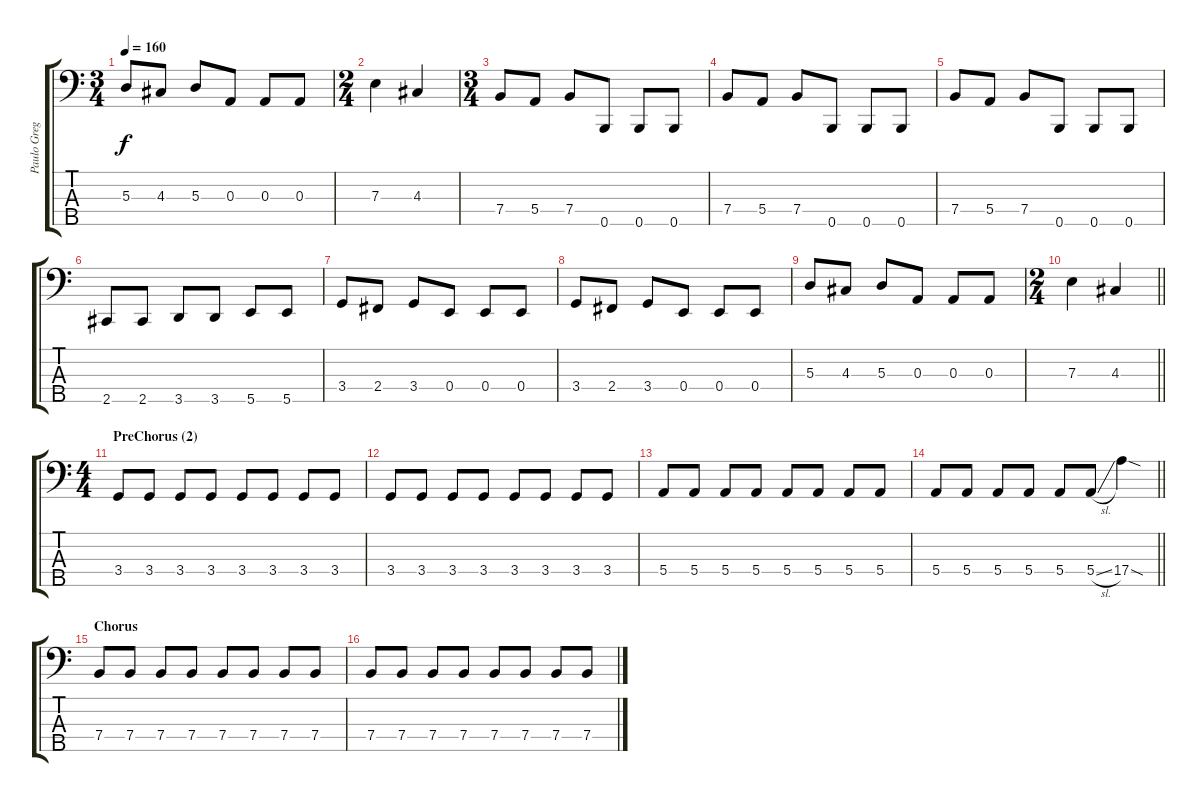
\track ("Paulo Gregoletto" "Paulo Greg") {instrument electricbassfinger}
\staff {score tabs}
\tuning (G2 D2 A1 E1 B0) {hide}
\ts (3 4)
\tempo 160
\clef f4
\ks c
5.3.8{dy f} 4.3.8 5.3.8 0.3.8 0.3.8 0.3.8 |
\ts (2 4)
7.3.4 4.3.4 |
\ts (3 4)
7.4.8 5.4.8 7.4.8 0.5.8 0.5.8 0.5.8 |
7.4.8 5.4.8 7.4.8 0.5.8 0.5.8 0.5.8 |
7.4.8 5.4.8 7.4.8 0.5.8 0.5.8 0.5.8 |
2.5.8 2.5.8 3.5.8 3.5.8 5.5.8 5.5.8 |
3.4.8 2.4.8 3.4.8 0.4.8 0.4.8 0.4.8 |
3.4.8 2.4.8 3.4.8 0.4.8 0.4.8 0.4.8 |
5.3.8 4.3.8 5.3.8 0.3.8 0.3.8 0.3.8 |
\ts (2 4)
\barLineRight lightlight
7.3.4 4.3.4 |
\ts (4 4)
\section ("" "PreChorus (2)")
3.4.8 3.4.8 3.4.8 3.4.8 3.4.8 3.4.8 3.4.8 3.4.8 |
3.4.8 3.4.8 3.4.8 3.4.8 3.4.8 3.4.8 3.4.8 3.4.8 |
5.4.8 5.4.8 5.4.8 5.4.8 5.4.8 5.4.8 5.4.8 5.4.8 |
\barLineRight lightlight
5.4.8 5.4.8 5.4.8 5.4.8 5.4.8 5.4{sl}.8 17.4{sod}.4 |
\section ("" "Chorus")
7.4.8 7.4.8 7.4.8 7.4.8 7.4.8 7.4.8 7.4.8 7.4.8 |
7.4.8 7.4.8 7.4.8 7.4.8 7.4.8 7.4.8 7.4.8 7.4.8
